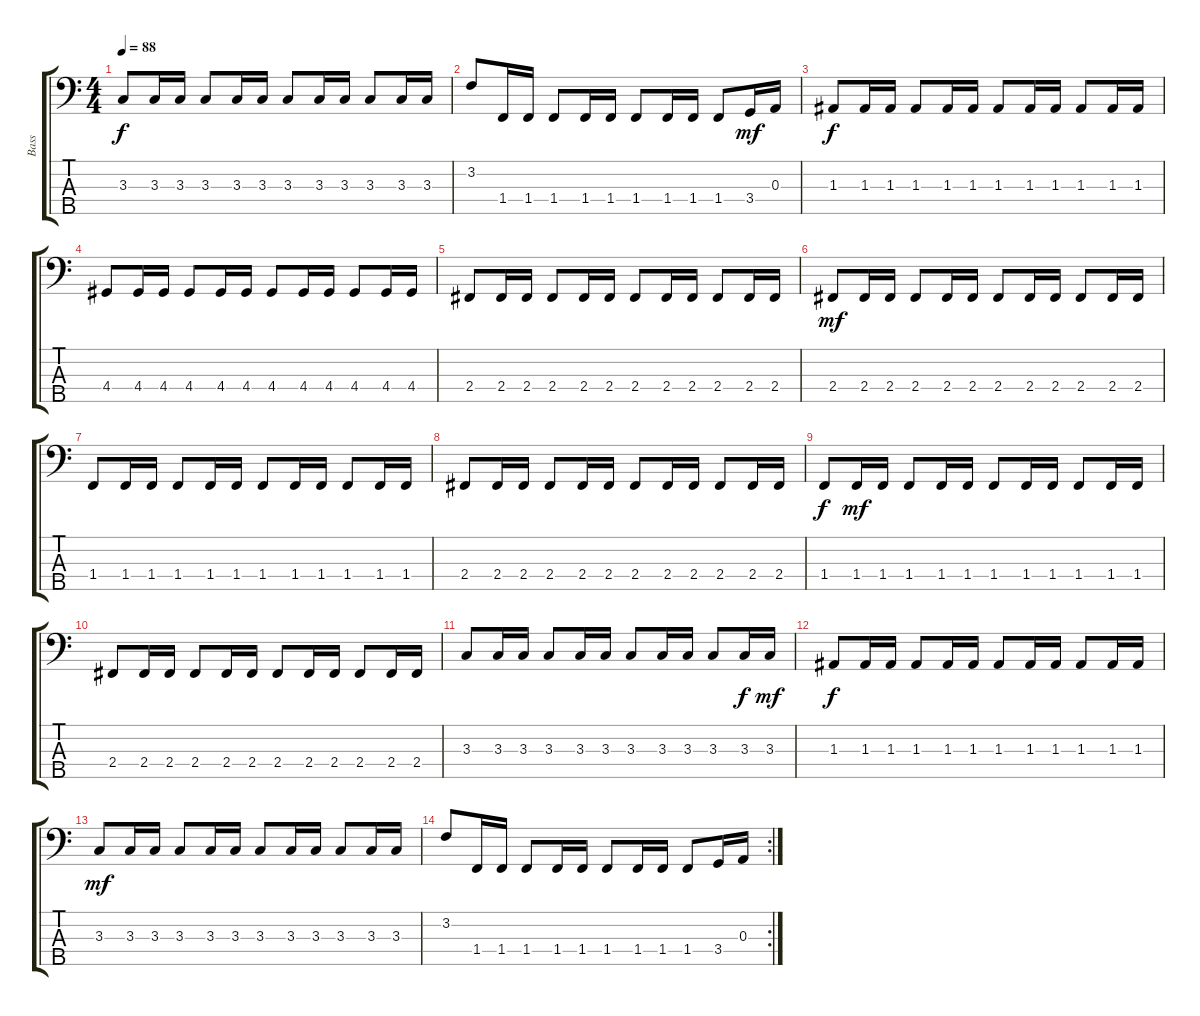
\track ("Bass" "Bass") {instrument acousticbass}
\staff {score tabs}
\tuning (G2 D2 A1 E1 B0) {hide}
\ts (4 4)
\tempo 88
\clef f4
\ks c
3.3.8{dy f} 3.3.16 3.3.16 3.3.8 3.3.16 3.3.16 3.3.8 3.3.16 3.3.16 3.3.8 3.3.16 3.3.16 |
3.2.8 1.4.16 1.4.16 1.4.8 1.4.16 1.4.16 1.4.8 1.4.16 1.4.16 1.4.8 3.4.16{dy mf} 0.3.16 |
1.3.8{dy f} 1.3.16 1.3.16 1.3.8 1.3.16 1.3.16 1.3.8 1.3.16 1.3.16 1.3.8 1.3.16 1.3.16 |
4.4.8 4.4.16 4.4.16 4.4.8 4.4.16 4.4.16 4.4.8 4.4.16 4.4.16 4.4.8 4.4.16 4.4.16 |
2.4.8 2.4.16 2.4.16 2.4.8 2.4.16 2.4.16 2.4.8 2.4.16 2.4.16 2.4.8 2.4.16 2.4.16 |
2.4.8{dy mf} 2.4.16 2.4.16 2.4.8 2.4.16 2.4.16 2.4.8 2.4.16 2.4.16 2.4.8 2.4.16 2.4.16 |
1.4.8 1.4.16 1.4.16 1.4.8 1.4.16 1.4.16 1.4.8 1.4.16 1.4.16 1.4.8 1.4.16 1.4.16 |
2.4.8 2.4.16 2.4.16 2.4.8 2.4.16 2.4.16 2.4.8 2.4.16 2.4.16 2.4.8 2.4.16 2.4.16 |
1.4.8{dy f} 1.4.16{dy mf} 1.4.16 1.4.8 1.4.16 1.4.16 1.4.8 1.4.16 1.4.16 1.4.8 1.4.16 1.4.16 |
2.4.8 2.4.16 2.4.16 2.4.8 2.4.16 2.4.16 2.4.8 2.4.16 2.4.16 2.4.8 2.4.16 2.4.16 |
3.3.8 3.3.16 3.3.16 3.3.8 3.3.16 3.3.16 3.3.8 3.3.16 3.3.16 3.3.8 3.3.16{dy f} 3.3.16{dy mf} |
1.3.8{dy f} 1.3.16 1.3.16 1.3.8 1.3.16 1.3.16 1.3.8 1.3.16 1.3.16 1.3.8 1.3.16 1.3.16 |
3.3.8{dy mf} 3.3.16 3.3.16 3.3.8 3.3.16 3.3.16 3.3.8 3.3.16 3.3.16 3.3.8 3.3.16 3.3.16 |
\rc 2
3.2.8 1.4.16 1.4.16 1.4.8 1.4.16 1.4.16 1.4.8 1.4.16 1.4.16 1.4.8 3.4.16 0.3.16
